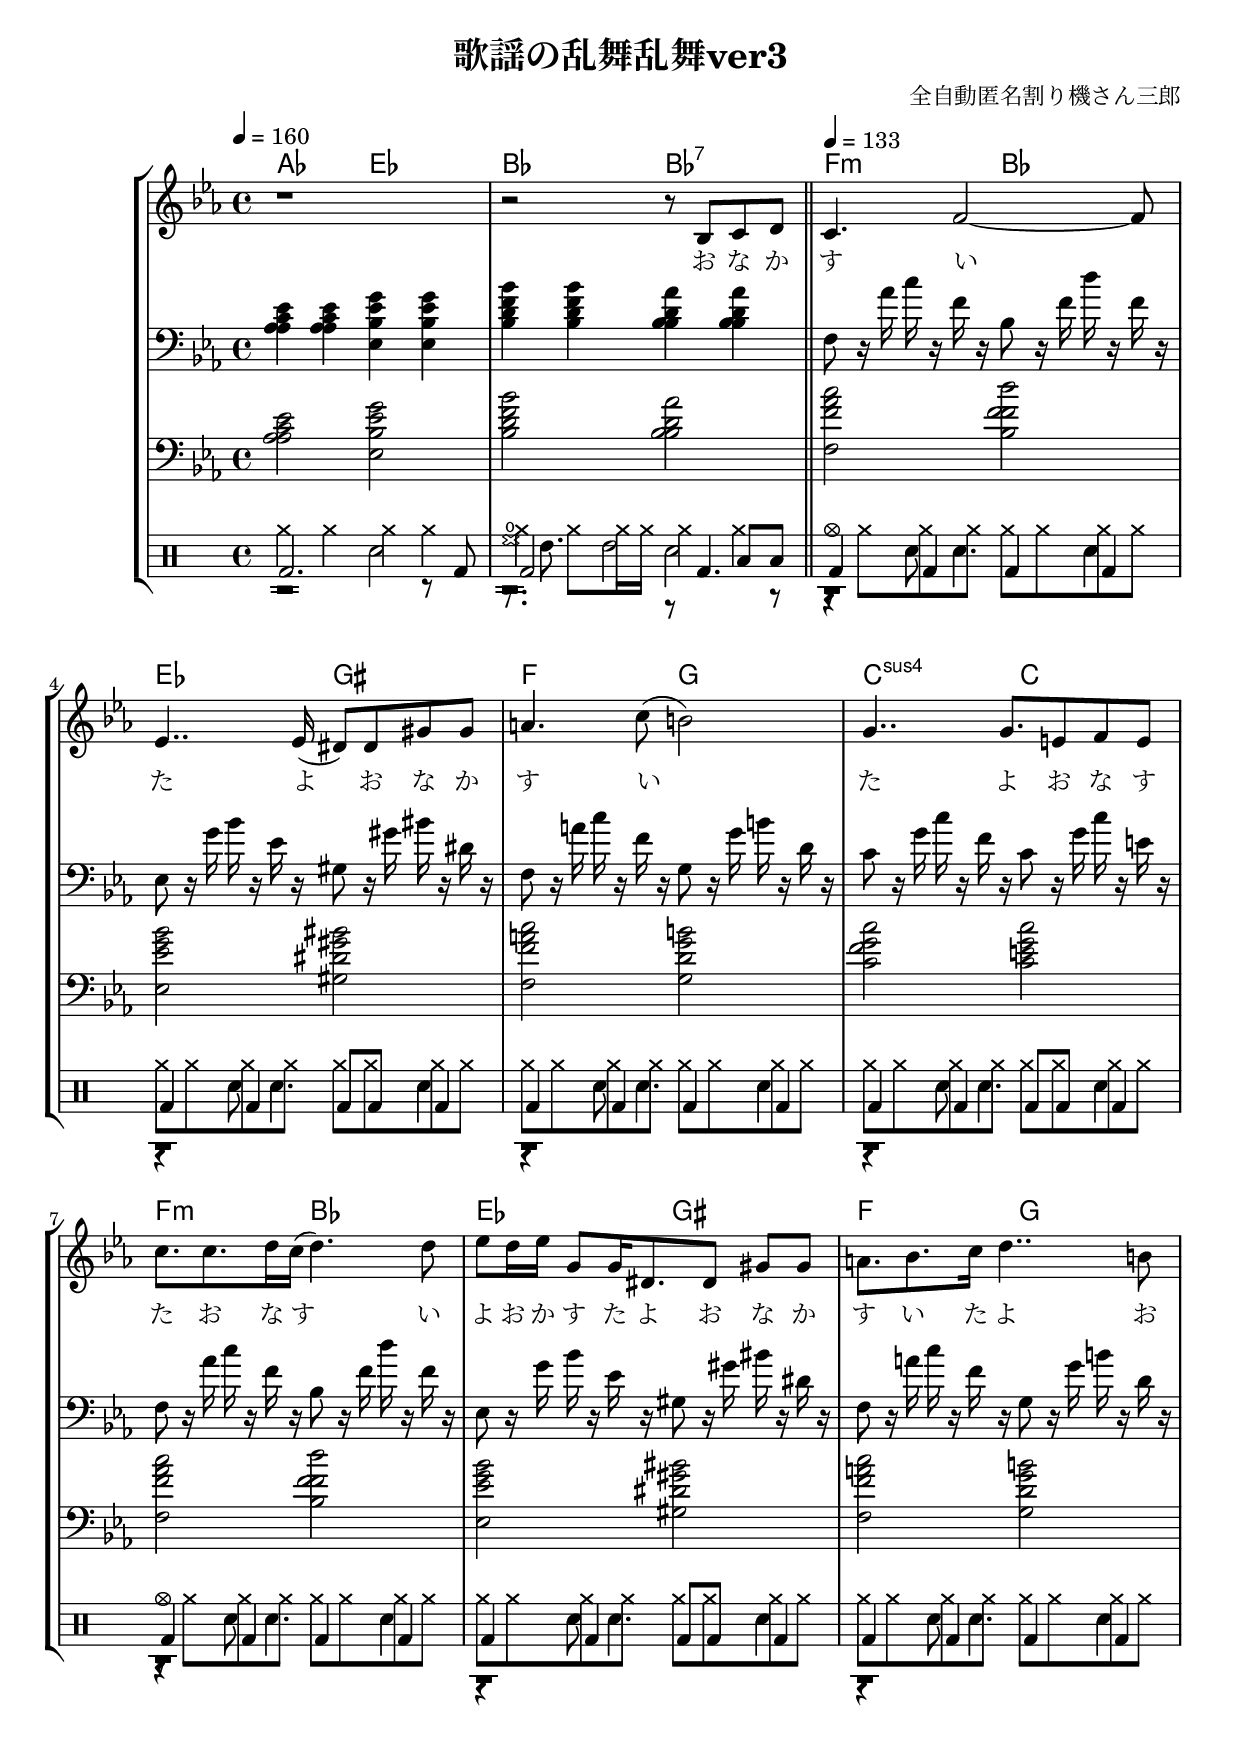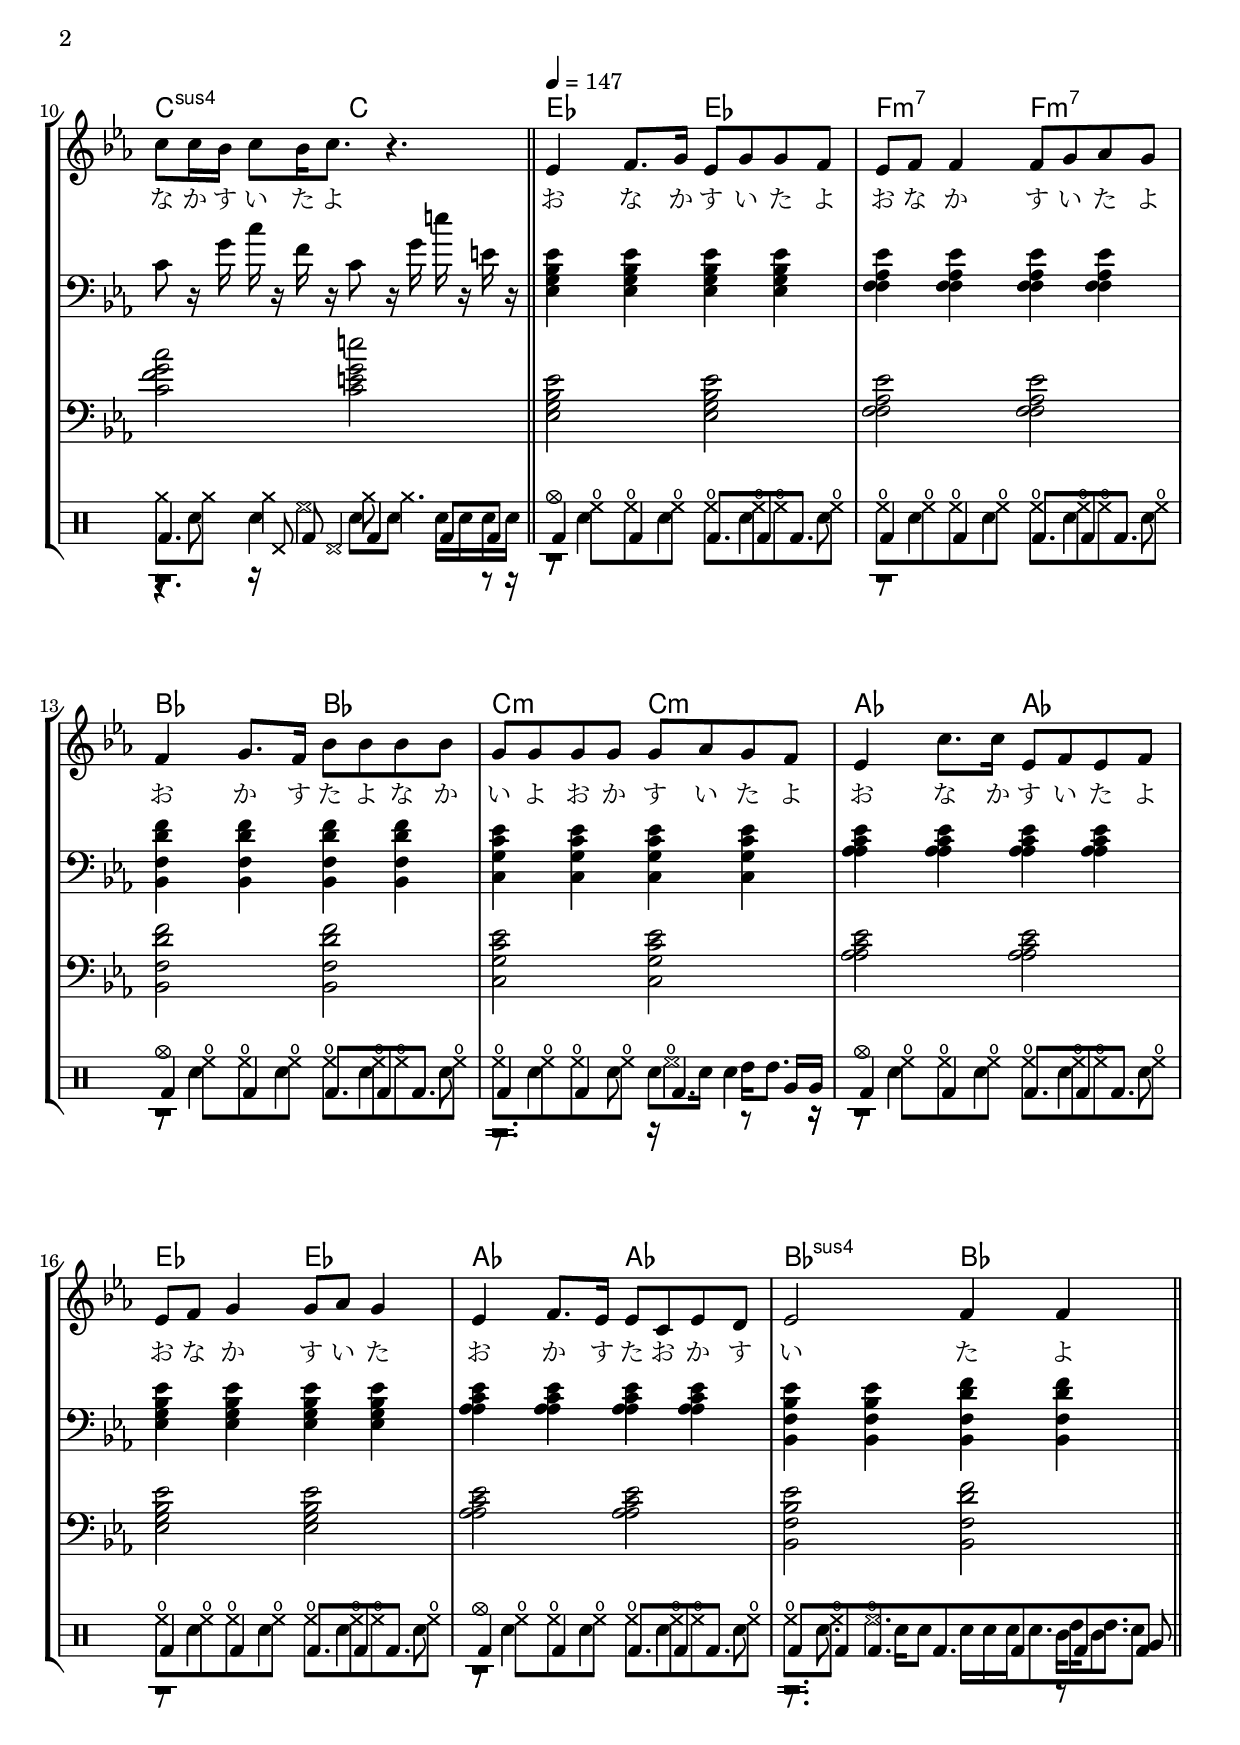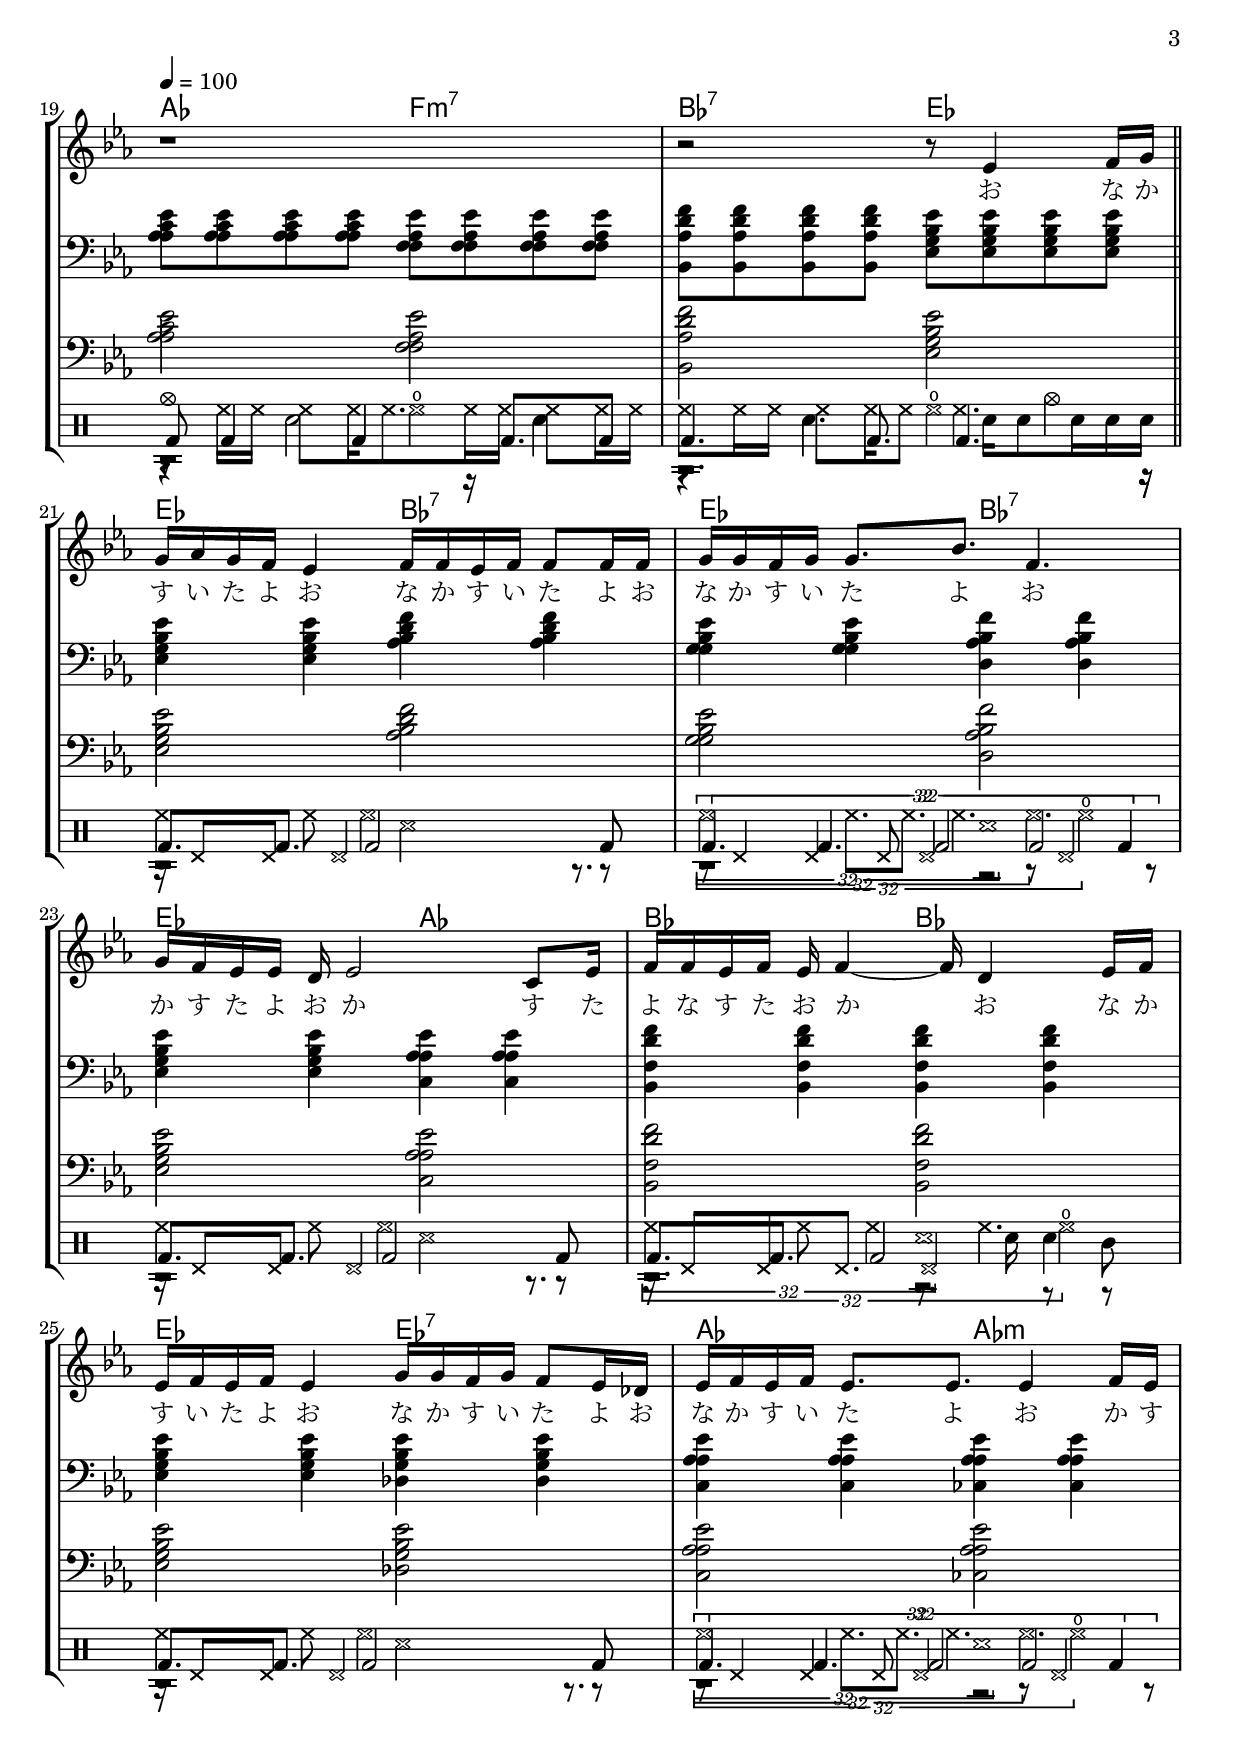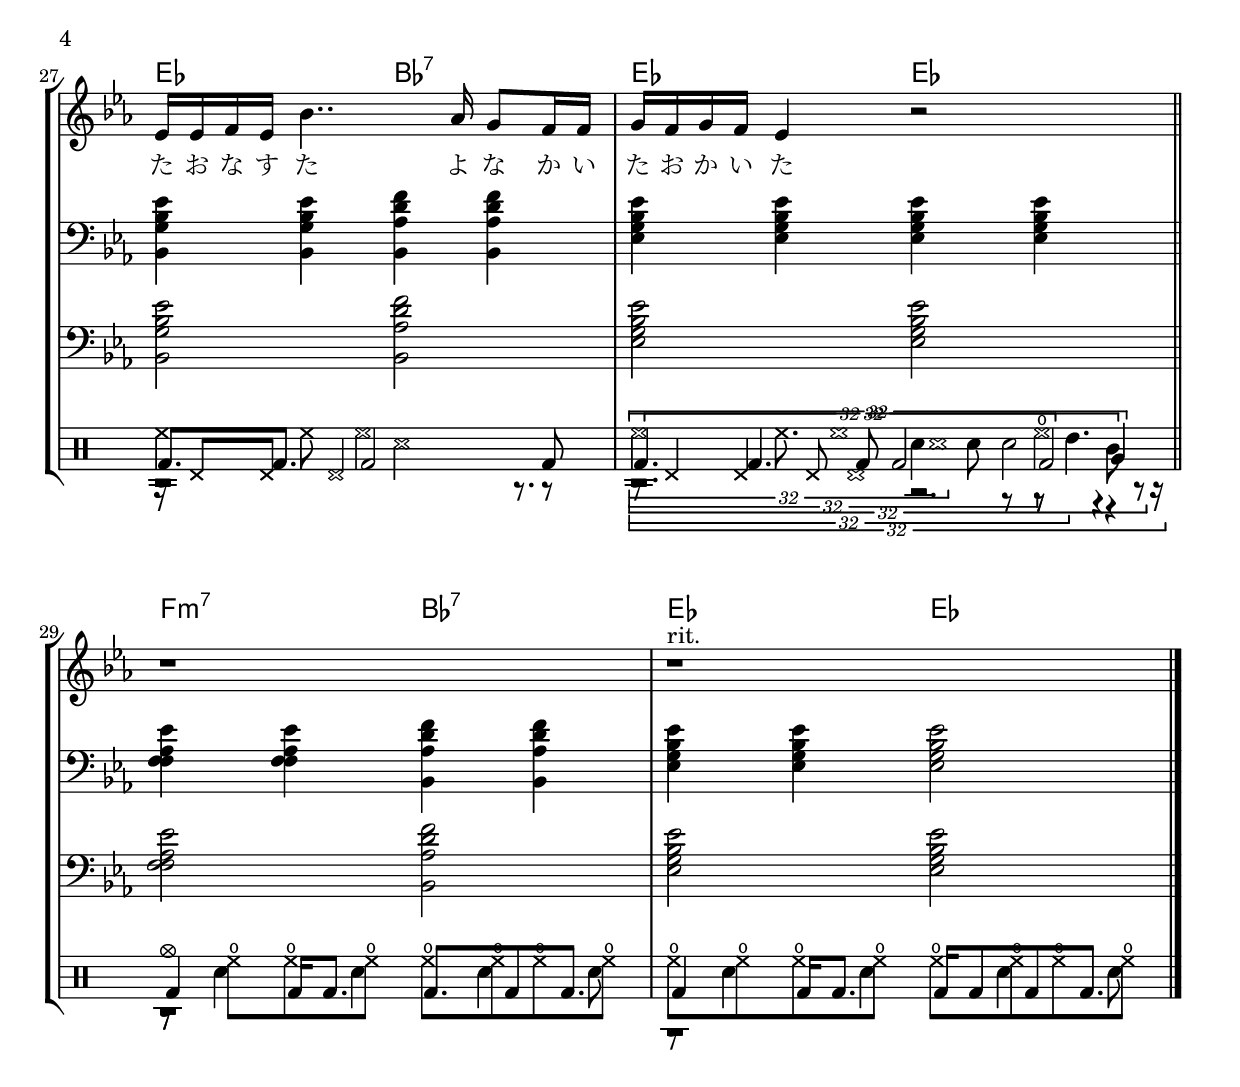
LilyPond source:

\version "2.12.1"

\header {
	title = \markup {歌謡の乱舞乱舞ver3}
	composer = \markup \center-column {全自動匿名割り機さん三郎}
}

harmony = \chordmode {
	as2 es bes bes:7 

	f:m bes es gis f g c:sus4 c f:m bes es gis f g c:sus4 c 

	es es f:min7 f:min7 bes bes c:m c:m as as es es as as bes:sus4 bes 

	as f:min7 bes:7 es 

	es bes:7 es bes:7 es as bes bes es es:7 as as:m es bes:7 es es 

	f:min7 bes:7 es es 
}

melody = {
	\key es \major
	\tempo 4 = 160
	r1 | r2 r8 
	\set Staff.midiInstrument = #"mmi0.48"
	\set Staff.midiMinimumVolume = #0.7
	\set Staff.midiMaximumVolume = #0.9
	bes8  c'8  d'8 
		\tempo 4 = 133
c'4.  f'2~f'8 
	es'4..  es'16  (dis'8)  dis'8  gis'8  gis'8 
	a'4.  c''8  (b'2) 
	g'4..  g'8.  e'8  f'8  e'8 
	c''8.  c''8.  d''16  c''16  (d''4.)  d''8 
	es''8  d''16  es''16  g'8  g'16  dis'8.  dis'8  gis'8  gis'8 
	a'8.  bes'8.  c''16  d''4..  b'8 
	c''8  c''16  bes'16  c''8  bes'16  c''8.  	r4. 	\set Staff.midiInstrument = #"fss0.23"
	\set Staff.midiMinimumVolume = #0.7
	\set Staff.midiMaximumVolume = #0.9
		\tempo 4 = 147
es'4  f'8.  g'16  es'8  g'8  g'8  f'8 
	es'8  f'8  f'4  f'8  g'8  as'8  g'8 
	f'4  g'8.  f'16  bes'8  bes'8  bes'8  bes'8 
	g'8  g'8  g'8  g'8  g'8  as'8  g'8  f'8 
	es'4  c''8.  c''16  es'8  f'8  es'8  f'8 
	es'8  f'8  g'4  g'8  as'8  g'4 
	es'4  f'8.  es'16  es'8  c'8  es'8  d'8 
	es'2  f'4  f'4
	\tempo 4 = 100
	r1 | r2 r8 
	\set Staff.midiInstrument = #"mmi0.34"
	\set Staff.midiMinimumVolume = #0.7
	\set Staff.midiMaximumVolume = #0.9
	es'4  f'16  g'16 
	g'16  as'16  g'16  f'16  es'4  f'16  f'16  es'16  f'16  f'8  f'16  f'16 
	g'16  g'16  f'16  g'16  g'8.  bes'8.  f'4. 
	g'16  f'16  es'16  es'16  d'16  es'2  c'8  es'16 
	f'16  f'16  es'16  f'16  es'16  f'4~f'16  d'4  es'16  f'16 
	es'16  f'16  es'16  f'16  es'4  g'16  g'16  f'16  g'16  f'8  es'16  des'16 
	es'16  f'16  es'16  f'16  es'8.  es'8.  es'4  f'16  es'16 
	es'16  es'16  f'16  es'16  bes'4..  as'16  g'8  f'16  f'16 
	g'16  f'16  g'16  f'16  es'4  	r2 	r1 | r1^"rit." \bar "|."
}

words = \lyricmode {
	
	お  な  か  す  い  た  よ  お  な  か  す  い  た  よ  お  な  す  た  お  な  す  い  よ  お  か  す  た  よ  お  な  か  す  い  た  よ  お  な  か  す  い  た  よ  
	お  な  か  す  い  た  よ  お  な  か  す  い  た  よ  お  か  す  た  よ  な  か  い  よ  お  か  す  い  た  よ  お  な  か  す  い  た  よ  お  な  か  す  い  た  お  か  す  た  お  か  す  い  た  よ  
	
	お  な  か  す  い  た  よ  お  な  か  す  い  た  よ  お  な  か  す  い  た  よ  お  か  す  た  よ  お  か  す  た  よ  な  す  た  お  か  お  な  か  す  い  た  よ  お  な  か  す  い  た  よ  お  な  か  す  い  た  よ  お  か  す  た  お  な  す  た  よ  な  か  い  た  お  か  い  た  
	
}

tempochange = {
	\tempo 4 = 160
	r1 | r1 \bar "||"
	\tempo 4 = 133
	r1 | r1 | r1 | r1 | r1 | r1 | r1 | r1 \bar "||"
	\tempo 4 = 147
	r1 | r1 | r1 | r1 | r1 | r1 | r1 | r1 \bar "||"
	\tempo 4 = 100
	r1 | r1 \bar "||"
	\tempo 4 = 100
	r1 | r1 | r1 | r1 | r1 | r1 | r1 | r1 \bar "||"
	\tempo 4 = 100
	r1 | \tempo 4 = 75 r2 \tempo 4 = 66 r2 \bar "|."
}

mainacc = {
	\clef bass
	\set Staff.midiInstrument = #"Tuba"
	\set Staff.midiMinimumVolume = #0.3
	\set Staff.midiMaximumVolume = #0.6
	\key es \major
	\tempo 4 = 160
	<as as c' es'>4 <as as c' es'>4
	<es bes es' g'>4 <es bes es' g'>4
	<bes d' f' bes'>4 <bes d' f' bes'>4
	<bes bes d' as'>4 <bes bes d' as'>4
	\bar "||"

	\set Staff.midiInstrument = #"Synthstrings 1"
	\set Staff.midiMinimumVolume = #0.3
	\set Staff.midiMaximumVolume = #0.6
	\tempo 4 = 133
	f8r16as'16c''16r16f'16r16
	bes8r16f'16d''16r16f'16r16
	es8r16g'16bes'16r16es'16r16
	gis8r16gis'16bis'16r16dis'16r16
	f8r16a'16c''16r16f'16r16
	g8r16g'16b'16r16d'16r16
	c'8r16g'16c''16r16f'16r16
	c'8r16g'16c''16r16e'16r16
	f8r16as'16c''16r16f'16r16
	bes8r16f'16d''16r16f'16r16
	es8r16g'16bes'16r16es'16r16
	gis8r16gis'16bis'16r16dis'16r16
	f8r16a'16c''16r16f'16r16
	g8r16g'16b'16r16d'16r16
	c'8r16g'16c''16r16f'16r16
	c'8r16g'16e''16r16e'16r16
	\bar "||"

	\set Staff.midiInstrument = #"Slap Bass 1"
	\set Staff.midiMinimumVolume = #0.3
	\set Staff.midiMaximumVolume = #0.6
	\tempo 4 = 147
	<es g bes es'>4 <es g bes es'>4
	<es g bes es'>4 <es g bes es'>4
	<f f as es'>4 <f f as es'>4
	<f f as es'>4 <f f as es'>4
	<bes, f d' f'>4 <bes, f d' f'>4
	<bes, f d' f'>4 <bes, f d' f'>4
	<c g c' es'>4 <c g c' es'>4
	<c g c' es'>4 <c g c' es'>4
	<as as c' es'>4 <as as c' es'>4
	<as as c' es'>4 <as as c' es'>4
	<es g bes es'>4 <es g bes es'>4
	<es g bes es'>4 <es g bes es'>4
	<as as c' es'>4 <as as c' es'>4
	<as as c' es'>4 <as as c' es'>4
	<bes, f bes es'>4 <bes, f bes es'>4
	<bes, f d' f'>4 <bes, f d' f'>4
	\bar "||"

	\set Staff.midiInstrument = #"Gunshot"
	\set Staff.midiMinimumVolume = #0.3
	\set Staff.midiMaximumVolume = #0.6
	\tempo 4 = 100
	<as as c' es'>8 <as as c' es'>8 <as as c' es'>8 <as as c' es'>8
	<f f as es'>8 <f f as es'>8 <f f as es'>8 <f f as es'>8
	<bes, as d' f'>8 <bes, as d' f'>8 <bes, as d' f'>8 <bes, as d' f'>8
	<es g bes es'>8 <es g bes es'>8 <es g bes es'>8 <es g bes es'>8
	\bar "||"

	\set Staff.midiInstrument = #"Acoustic grand"
	\set Staff.midiMinimumVolume = #0.3
	\set Staff.midiMaximumVolume = #0.6
	<es g bes es'>4 <es g bes es'>4
	<as bes d' f'>4 <as bes d' f'>4
	<g g bes es'>4 <g g bes es'>4
	<d as bes f'>4 <d as bes f'>4
	<es g bes es'>4 <es g bes es'>4
	<c as as es'>4 <c as as es'>4
	<bes, f d' f'>4 <bes, f d' f'>4
	<bes, f d' f'>4 <bes, f d' f'>4
	<es g bes es'>4 <es g bes es'>4
	<des g bes es'>4 <des g bes es'>4
	<c as as es'>4 <c as as es'>4
	<ces as as es'>4 <ces as as es'>4
	<bes, g bes es'>4 <bes, g bes es'>4
	<bes, as d' f'>4 <bes, as d' f'>4
	<es g bes es'>4 <es g bes es'>4
	<es g bes es'>4 <es g bes es'>4
	\bar "||"

	\set Staff.midiInstrument = #"Acoustic grand"
	\set Staff.midiMinimumVolume = #0.3
	\set Staff.midiMaximumVolume = #0.6
	<f f as es'>4 <f f as es'>4
	<bes, as d' f'>4 <bes, as d' f'>4
	<es g bes es'>4 <es g bes es'>4
	<es g bes es'>2
	\bar "|."
}

subacc = {
	\clef bass
	\set Staff.midiInstrument = #"String Ensemble 1"
	\set Staff.midiMinimumVolume = #0.3
	\set Staff.midiMaximumVolume = #0.6
	\key es \major
	\tempo 4 = 160
	<as as c' es'>2
	<es bes es' g'>2
	<bes d' f' bes'>2
	<bes bes d' as'>2
	\bar "||"

	\set Staff.midiInstrument = #"String Ensemble 2"
	\set Staff.midiMinimumVolume = #0.3
	\set Staff.midiMaximumVolume = #0.6
	\tempo 4 = 133
	<f f' as' c''>2
	<bes f' f' d''>2
	<es es' g' bes'>2
	<gis dis' gis' bis'>2
	<f f' a' c''>2
	<g d' g' b'>2
	<c' f' g' c''>2
	<c' e' g' c''>2
	<f f' as' c''>2
	<bes f' f' d''>2
	<es es' g' bes'>2
	<gis dis' gis' bis'>2
	<f f' a' c''>2
	<g d' g' b'>2
	<c' f' g' c''>2
	<c' e' g' e''>2
	\bar "||"

	\set Staff.midiInstrument = #"Synthstrings 1"
	\set Staff.midiMinimumVolume = #0.3
	\set Staff.midiMaximumVolume = #0.6
	\tempo 4 = 147
	<es g bes es'>2
	<es g bes es'>2
	<f f as es'>2
	<f f as es'>2
	<bes, f d' f'>2
	<bes, f d' f'>2
	<c g c' es'>2
	<c g c' es'>2
	<as as c' es'>2
	<as as c' es'>2
	<es g bes es'>2
	<es g bes es'>2
	<as as c' es'>2
	<as as c' es'>2
	<bes, f bes es'>2
	<bes, f d' f'>2
	\bar "||"

	\set Staff.midiInstrument = #"String Ensemble 2"
	\set Staff.midiMinimumVolume = #0.3
	\set Staff.midiMaximumVolume = #0.6
	\tempo 4 = 100
	<as as c' es'>2
	<f f as es'>2
	<bes, as d' f'>2
	<es g bes es'>2
	\bar "||"

	\set Staff.midiInstrument = #"String Ensemble 1"
	\set Staff.midiMinimumVolume = #0.3
	\set Staff.midiMaximumVolume = #0.6
	<es g bes es'>2
	<as bes d' f'>2
	<g g bes es'>2
	<d as bes f'>2
	<es g bes es'>2
	<c as as es'>2
	<bes, f d' f'>2
	<bes, f d' f'>2
	<es g bes es'>2
	<des g bes es'>2
	<c as as es'>2
	<ces as as es'>2
	<bes, g bes es'>2
	<bes, as d' f'>2
	<es g bes es'>2
	<es g bes es'>2
	\bar "||"

	\set Staff.midiInstrument = #"String Ensemble 2"
	\set Staff.midiMinimumVolume = #0.3
	\set Staff.midiMaximumVolume = #0.6
	<f f as es'>2
	<bes, as d' f'>2
	<es g bes es'>2
	<es g bes es'>2
	\bar "|."
}

percA = {
	\drummode {
	cymr4 cymr4 cymr4 cymr4  |cymr4 cymr8 cymr16 cymr16 cymr4 cymr4  \bar "||"
	r8 cymr8 cymr8 cymr8 cymr8 cymr8 cymr8 cymr8  |cymr8 cymr8 cymr8 cymr8 cymr8 cymr8 cymr8 cymr8  |cymr8 cymr8 cymr8 cymr8 cymr8 cymr8 cymr8 cymr8  |cymr8 cymr8 cymr8 cymr8 cymr8 cymr8 cymr8 cymr8  |r8 cymr8 cymr8 cymr8 cymr8 cymr8 cymr8 cymr8  |cymr8 cymr8 cymr8 cymr8 cymr8 cymr8 cymr8 cymr8  |cymr8 cymr8 cymr8 cymr8 cymr8 cymr8 cymr8 cymr8  |cymr8 cymr8 cymr4 cymr8 cymr4.  \bar "||"
	r8 hho8 hho8 hho8 hho8 hho8 hho8 hho8  |hho8 hho8 hho8 hho8 hho8 hho8 hho8 hho8  |r8 hho8 hho8 hho8 hho8 hho8 hho8 hho8  |hho8 hho8 hho8 hho8 hho2  |r8 hho8 hho8 hho8 hho8 hho8 hho8 hho8  |hho8 hho8 hho8 hho8 hho8 hho8 hho8 hho8  |r8 hho8 hho8 hho8 hho8 hho8 hho8 hho8  |hho8 hho8 hho2.  \bar "||"
	r2 hho2  |r2 hho2  \bar "||"
	hh4 hh8 hh2 r8  |\times 16/32{ hh2 hh8. hh8. hh4. hh2. } |hh4 hh8 hh2 r8  |hh4 hh8 hh4 hh4.  |hh4 hh8 hh2 r8  |\times 16/32{ hh2 hh8. hh8. hh4. hh2. } |hh4 hh8 hh2 r8  |\times 16/32{ hh2 hh8. hh1 r4 r16 } \bar "||"
	cymc1  |r1  \bar "|."
	}
}

percB = {
	\drummode {
	r2 sn2  |r2 sn2  \bar "||"
	r4 sn8 sn4. sn4  |r4 sn8 sn4. sn4  |r4 sn8 sn4. sn4  |r4 sn8 sn4. sn4  |r4 sn8 sn4. sn4  |r4 sn8 sn4. sn4  |r4 sn8 sn4. sn4  |r8 sn8 sn4 sn8 sn8 sn16 sn16 sn16 sn16  \bar "||"
	r8 sn4 sn4 sn4 sn8  |r8 sn4 sn4 sn4 sn8  |r8 sn4 sn4 sn4 sn8  |r8 sn4 sn8 sn8 sn16 sn4 r16  |r8 sn4 sn4 sn4 sn8  |r8 sn4 sn4 sn4 sn8  |r8 sn4 sn4 sn4 sn8  |r8 sn8. sn16 sn8 sn16 sn16 sn16 sn8. sn8  \bar "||"
	r8 hh16 hh16 hh8 hh16 hh8. hh16 hh16 hh8 hh16 hh16  |hh8 hh16 hh16 hh8 hh16 hh8 hh4. r16  \bar "||"
	r16 hhp8 hhp8 hhp2 r8.  |\times 16/32{ r8 hhp4 hhp4 hhp8 hhp2 r8 hhp2 r8 } |r16 hhp8 hhp8 hhp2 r8.  |r16 hhp8 hhp8 hhp8. hhp2  |r16 hhp8 hhp8 hhp2 r8.  |\times 16/32{ r8 hhp4 hhp4 hhp8 hhp2 r8 hhp2 r8 } |r16 hhp8 hhp8 hhp2 r8.  |\times 16/32{ r8 hhp4 hhp4 hhp8 hhp1 r4 } \bar "||"
	r8 hho8 hho8 hho8 hho8 hho8 hho8 hho8  |hho8 hho8 hho8 hho8 hho8 hho8 hho8 hho8  \bar "|."
	}
}

percC = {
	\drummode {
	bd2. r8 bd8  |bd2 r8 bd4.  \bar "||"
	bd4 bd4 bd4 bd4  |bd4 bd4 bd8 bd8 bd4  |bd4 bd4 bd4 bd4  |bd4 bd4 bd8 bd8 bd4  |bd4 bd4 bd4 bd4  |bd4 bd4 bd8 bd8 bd4  |bd4 bd4 bd4 bd4  |bd4. bd8 bd4 bd8 bd8  \bar "||"
	bd4 bd4 bd8. bd8 bd8.  |bd4 bd4 bd8. bd8 bd8.  |bd4 bd4 bd8. bd8 bd8.  |bd4 bd4 r16 bd4. r16  |bd4 bd4 bd8. bd8 bd8.  |bd4 bd4 bd8. bd8 bd8.  |bd4 bd4 bd8. bd8 bd8.  |bd8 bd8 bd8. bd8. bd8 bd8 bd8  \bar "||"
	r4 sn2 sn4  |r4 sn4. sn16 sn8 sn16 sn16 sn16  \bar "||"
	r1  |\times 16/32{ r1 r2 hho2 } |r1  |\times 16/32{ r1 r2 hho2 } |r1  |\times 16/32{ r1 r2 hho2 } |r1  |\times 16/32{ r1 r2 hho2 } \bar "||"
	r1  |r1  \bar "|."
	}
}

percD = {
	\drummode {
	r1 |r8. tommh8. tommh2 r8  \bar "||"
	cymc1  |r1 |r1 |r1 |cymc1  |r1 |r1 |r1 \bar "||"
	cymc1  |r1  |cymc1  |r1  |cymc1  |r1  |cymc1  |r1  \bar "||"
	bd8 bd4 bd4 r16 bd8. bd8  |bd4. bd8. bd4. r16  \bar "||"
	bd8. bd8. bd2 bd8  |\times 16/32{ bd4. bd4. bd2 bd2 bd4 } |bd8. bd8. bd2 bd8  |bd8. bd8. bd2 r8  |bd8. bd8. bd2 bd8  |\times 16/32{ bd4. bd4. bd2 bd2 bd4 } |bd8. bd8. bd2 bd8  |\times 16/32{ bd4. bd4. bd8 bd2 r8 bd2 } \bar "||"
	r8 sn4 sn4 sn4 sn8  |r8 sn4 sn4 sn4 sn8  \bar "|."
	}
}

percE = {
	\drummode {
	r1 |r2. toml8 toml8  \bar "||"
	r1 |r1 |r1 |r1 |r1 |r1 |r1 |r4 r16 hhp8 hhp2 r16  \bar "||"
	r1 |r1 |r1 |r2. tommh16 tommh8.  |r1 |r1 |r1 |r2. tommh16 tommh8.  \bar "||"
	cymc1  |r2. cymc4  \bar "||"
	r2 ss2  |\times 16/32{ r1 ss1 } |r2 ss2  |\times 16/32{ r1 ss1 } |r2 ss2  |\times 16/32{ r1 ss1 } |r2 ss2  |\times 16/32{ r1 ss1 } \bar "||"
	bd4 bd16 bd8. bd8. bd8 bd8.  |bd4 bd16 bd8. bd16 bd8 bd8 bd8.  \bar "|."
	}
}

percF = {
	\drummode {
	r1 |hho1  \bar "||"
	r1 |r1 |r1 |r1 |r1 |r1 |r1 |r4. hh2 r8  \bar "||"
	r1 |r1 |r1 |r2. r8 tomfh16 tomfh16  |r1 |r1 |r1 |r2. r8 tomfh8  \bar "||"
	r1 | r1 \bar "||"
	r1 |r1 |r1 |r2 r8. sn16 sn4  |r1 |r1 |r1 |\times 16/32{ r1 sn4 sn8 sn2 r8 } \bar "||"
	r1 | r1 \bar "|."
	}
}

percG = {
	\drummode {
	r1 | r1 \bar "||"
	r1 | r1 | r1 | r1 | r1 | r1 | r1 | r1 \bar "||"
	r1 |r1 |r1 |r1 |r1 |r1 |r1 |r2. tomml16 tomml8.  \bar "||"
	r1 | r1 \bar "||"
	r1 |r1 |r1 |r2. r8 tomml8  |r1 |r1 |r1 |r2. r8 tomml8  \bar "||"
	r1 | r1 \bar "|."
	}
}

percH = {
	\drummode {
	r1 | r1 \bar "||"
	r1 | r1 | r1 | r1 | r1 | r1 | r1 | r1 \bar "||"
	r1 | r1 | r1 | r1 | r1 | r1 | r1 | r1 \bar "||"
	r1 | r1 \bar "||"
	r1 |r1 |r1 |r1 |r1 |r1 |r1 |\times 16/32{ r1 r2 r8 tommh4. } \bar "||"
	r1 | r1 \bar "|."
	}
}

percI = {
	\drummode {
	r1 | r1 \bar "||"
	r1 | r1 | r1 | r1 | r1 | r1 | r1 | r1 \bar "||"
	r1 | r1 | r1 | r1 | r1 | r1 | r1 | r1 \bar "||"
	r1 | r1 \bar "||"
	r1 |r1 |r1 |r1 |r1 |r1 |r1 |\times 16/32{ r1 r2. tomfh4 } \bar "||"
	r1 | r1 \bar "|."
	}
}

\score {
	<<
		\new StaffGroup <<
			\new ChordNames {\harmony}
			\new Voice = "melody" {\melody}
			\new Lyrics \lyricsto "melody" \words
			\new Staff = "mainacc" {\mainacc}
			\new Staff = "subacc" {\subacc}
			\new DrumStaff <<
				\new DrumVoice {\percA}
				\new DrumVoice {\percB}
				\new DrumVoice {\percC}
				\new DrumVoice {\percD}
				\new DrumVoice {\percE}
				\new DrumVoice {\percF}
				\new DrumVoice {\percG}
				\new DrumVoice {\percH}
				\new DrumVoice {\percI}
			>>
		>>
	>>
	\layout { }
}
